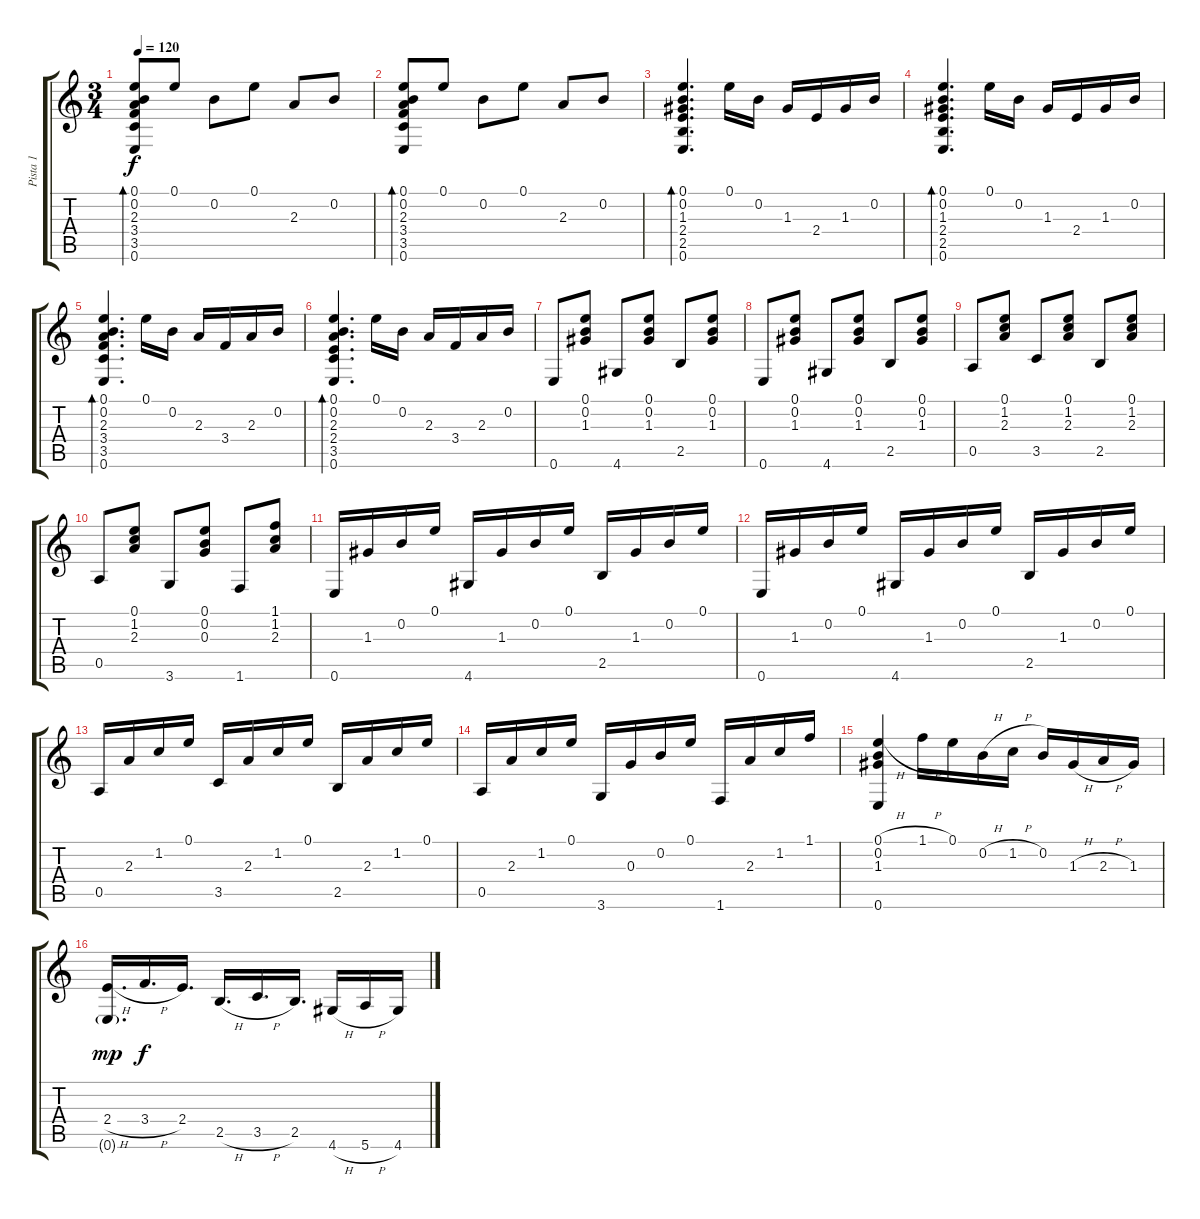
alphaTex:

\track ("Pista 1" "Pista 1") {instrument acousticguitarnylon}
\staff {score tabs}
\tuning (E4 B3 G3 D3 A2 E2) {hide}
\ts (3 4)
\tempo 120
\clef g2
\ks c
(0.1 0.2 2.3 3.4 3.5 0.6).8{bd 120 dy f} 0.1.8 0.2.8 0.1.8 2.3.8 0.2.8 |
(0.1 0.2 2.3 3.4 3.5 0.6).8{bd 120} 0.1.8 0.2.8 0.1.8 2.3.8 0.2.8 |
(0.1 0.2 1.3 2.4 2.5 0.6).4{d bd 120} 0.1.16 0.2.16 1.3.16 2.4.16 1.3.16 0.2.16 |
(0.1 0.2 1.3 2.4 2.5 0.6).4{d bd 120} 0.1.16 0.2.16 1.3.16 2.4.16 1.3.16 0.2.16 |
(0.1 0.2 2.3 3.4 3.5 0.6).4{d bd 120} 0.1.16 0.2.16 2.3.16 3.4.16 2.3.16 0.2.16 |
(0.1 0.2 2.3 2.4 3.5 0.6).4{d bd 120} 0.1.16 0.2.16 2.3.16 3.4.16 2.3.16 0.2.16 |
0.6.8 (0.1 0.2 1.3).8 4.6.8 (0.1 0.2 1.3).8 2.5.8 (0.1 0.2 1.3).8 |
0.6.8 (0.1 0.2 1.3).8 4.6.8 (0.1 0.2 1.3).8 2.5.8 (0.1 0.2 1.3).8 |
0.5.8 (0.1 1.2 2.3).8 3.5.8 (0.1 1.2 2.3).8 2.5.8 (0.1 1.2 2.3).8 |
0.5.8 (0.1 1.2 2.3).8 3.6.8 (0.1 0.2 0.3).8 1.6.8 (1.1 1.2 2.3).8 |
0.6.16 1.3.16 0.2.16 0.1.16 4.6.16 1.3.16 0.2.16 0.1.16 2.5.16 1.3.16 0.2.16 0.1.16 |
0.6.16 1.3.16 0.2.16 0.1.16 4.6.16 1.3.16 0.2.16 0.1.16 2.5.16 1.3.16 0.2.16 0.1.16 |
0.5.16 2.3.16 1.2.16 0.1.16 3.5.16 2.3.16 1.2.16 0.1.16 2.5.16 2.3.16 1.2.16 0.1.16 |
0.5.16 2.3.16 1.2.16 0.1.16 3.6.16 0.3.16 0.2.16 0.1.16 1.6.16 2.3.16 1.2.16 1.1.16 |
(0.1{h} 0.2 1.3 0.6).4 1.1{h}.16 0.1.16 0.2{h}.16 1.2{h}.16 0.2.16 1.3{h}.16 2.3{h}.16 1.3.16 |
(2.4{h} 0.6{g}).16{d dy mp} 3.4{h}.16{d dy f} 2.4.16{d} 2.5{h}.16{d} 3.5{h}.16{d} 2.5.16{d} 4.6{h}.16 5.6{h}.16 4.6.16
